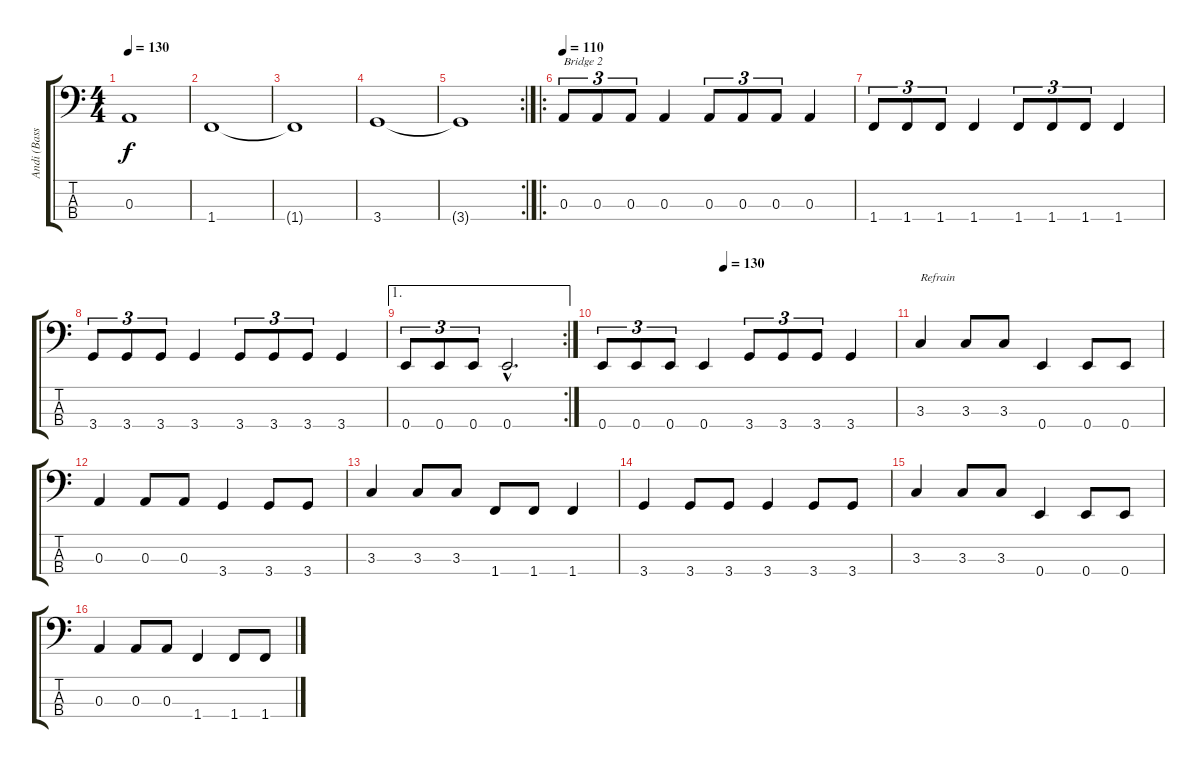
\track ("Andi (Bass)" "Andi (Bass") {instrument electricbassfinger}
\staff {score tabs}
\tuning (G2 D2 A1 E1) {hide}
\ts (4 4)
\tempo 130
\clef f4
\ks c
0.3{t}.1{dy f} |
1.4.1 |
1.4{t}.1 |
3.4.1 |
\rc 2
3.4{t}.1 |
\ro
\tempo 110
0.3.8{tu (3 2) txt "Bridge 2"} 0.3.8{tu (3 2)} 0.3.8{tu (3 2)} 0.3.4 0.3.8{tu (3 2)} 0.3.8{tu (3 2)} 0.3.8{tu (3 2)} 0.3.4 |
1.4.8{tu (3 2)} 1.4.8{tu (3 2)} 1.4.8{tu (3 2)} 1.4.4 1.4.8{tu (3 2)} 1.4.8{tu (3 2)} 1.4.8{tu (3 2)} 1.4.4 |
3.4.8{tu (3 2)} 3.4.8{tu (3 2)} 3.4.8{tu (3 2)} 3.4.4 3.4.8{tu (3 2)} 3.4.8{tu (3 2)} 3.4.8{tu (3 2)} 3.4.4 |
\ae 1
\rc 2
0.4.8{tu (3 2)} 0.4.8{tu (3 2)} 0.4.8{tu (3 2)} 0.4{hac}.2{d} |
\tempo (130 0.4166666666666667)
0.4.8{tu (3 2)} 0.4.8{tu (3 2)} 0.4.8{tu (3 2)} 0.4.4 3.4.8{tu (3 2)} 3.4.8{tu (3 2)} 3.4.8{tu (3 2)} 3.4.4 |
3.3.4{txt "Refrain"} 3.3.8 3.3.8 0.4.4 0.4.8 0.4.8 |
0.3.4 0.3.8 0.3.8 3.4.4 3.4.8 3.4.8 |
3.3.4 3.3.8 3.3.8 1.4.8 1.4.8 1.4.4 |
3.4.4 3.4.8 3.4.8 3.4.4 3.4.8 3.4.8 |
3.3.4 3.3.8 3.3.8 0.4.4 0.4.8 0.4.8 |
0.3.4 0.3.8 0.3.8 1.4.4 1.4.8 1.4.8
